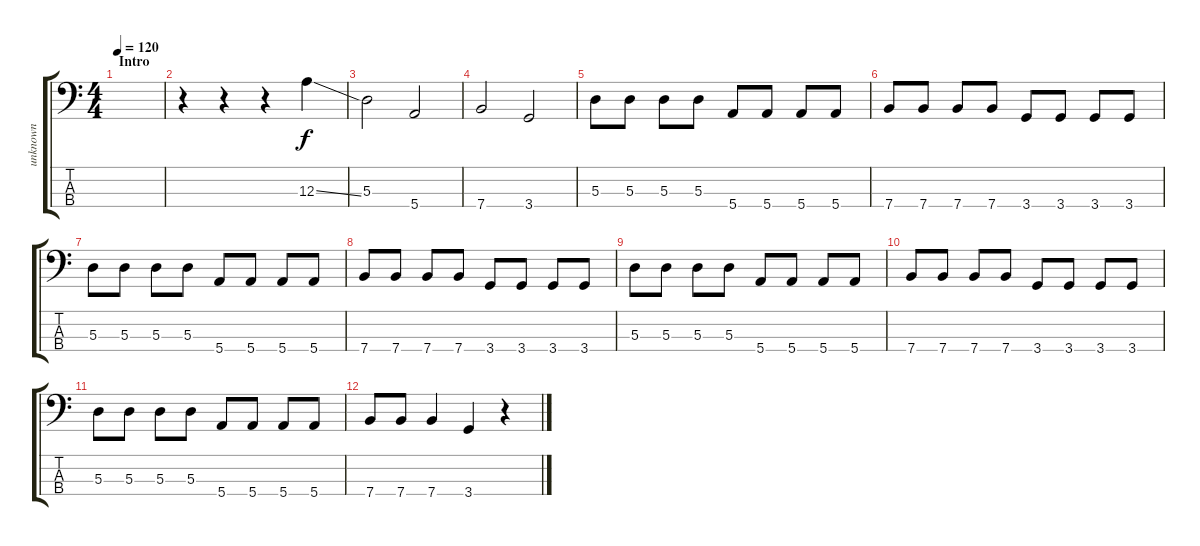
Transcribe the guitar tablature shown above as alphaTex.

\track ("unknown" "unknown") {instrument electricbasspick}
\staff {score tabs}
\tuning (G2 D2 A1 E1) {hide}
\ts (4 4)
\section ("" "Intro")
\tempo 120
\clef f4
\ks c
|
r.4 r.4 r.4 12.3{ss}.4 |
5.3.2 5.4.2 |
7.4.2 3.4.2 |
5.3.8 5.3.8 5.3.8 5.3.8 5.4.8 5.4.8 5.4.8 5.4.8 |
7.4.8 7.4.8 7.4.8 7.4.8 3.4.8 3.4.8 3.4.8 3.4.8 |
5.3.8 5.3.8 5.3.8 5.3.8 5.4.8 5.4.8 5.4.8 5.4.8 |
7.4.8 7.4.8 7.4.8 7.4.8 3.4.8 3.4.8 3.4.8 3.4.8 |
5.3.8 5.3.8 5.3.8 5.3.8 5.4.8 5.4.8 5.4.8 5.4.8 |
7.4.8 7.4.8 7.4.8 7.4.8 3.4.8 3.4.8 3.4.8 3.4.8 |
5.3.8 5.3.8 5.3.8 5.3.8 5.4.8 5.4.8 5.4.8 5.4.8 |
7.4.8 7.4.8 7.4.4 3.4.4 r.4
